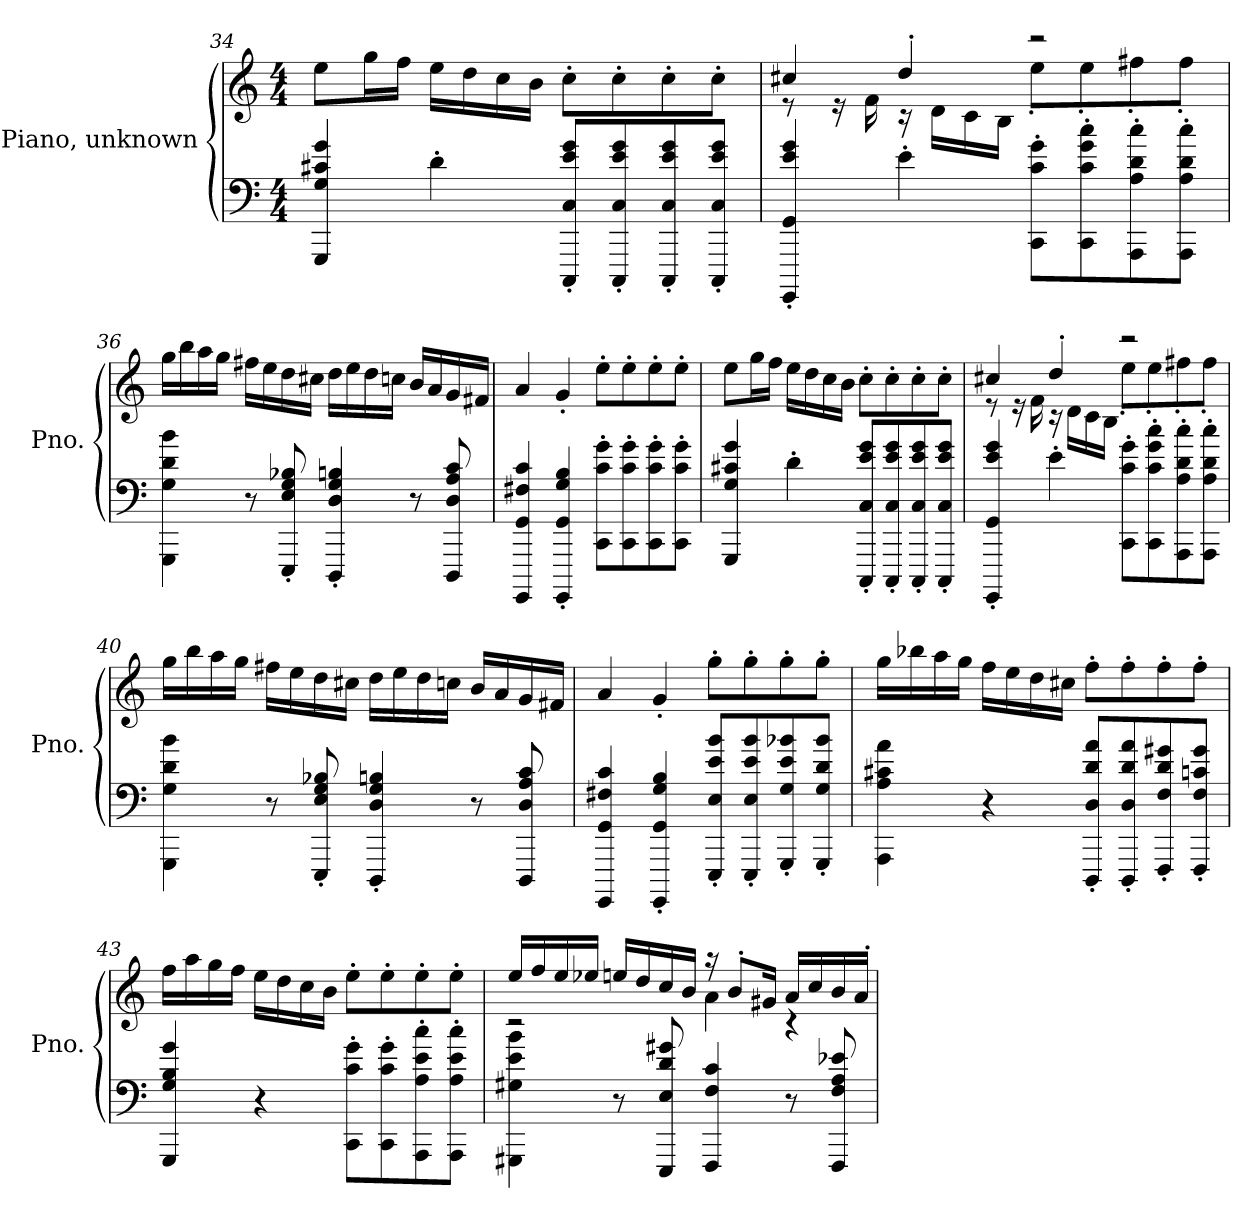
**kern	**kern
*part1	*part1
*staff2	*staff1
*I"Piano, unknown	*
*I'Pno.	*
!!LO:LB:g=z
*clefF4	*clefG2
*k[]	*k[]
*M4/4	*M4/4
=34	=34
4GGG/ 4G/ 4c#X/ 4g/	8ee\L
.	16gg\L
.	16ff\JJ
4d'\	16ee\LL
.	16dd\
.	16cc\
.	16b\JJ
8CCC/' 8C/' 8e/' 8g/'L	8cc'\L
8CCC/' 8C/' 8e/' 8g/'	8cc'\
8CCC/' 8C/' 8e/' 8g/'	8cc'\
8CCC/' 8C/' 8e/' 8g/'J	8cc'\J
=35	=35
*	*^
4GGGG/' 4GG/' 4e/' 4g/'	4cc#X/	8r
.	.	16r
.	.	16f\
4e'\	4dd'/	16r
.	.	16d\LL
.	.	16c\
.	.	16B\JJ
8CC\' 8c\' 8g\'L	2r	8ee'\L
8CC\' 8c\' 8g\' 8cc\'	.	8ee'\
8AAA\' 8A\' 8d\' 8cc\'	.	8ff#X'\
8AAA\' 8A\' 8d\' 8cc\'J	.	8ff#'\J
*	*v	*v
=36	=36
4GGG\ 4G\ 4d\ 4b\	16gg\LL
.	16bb\
.	16aa\
.	16gg\JJ
8r	16ff#X\LL
.	16ee\
8EEE/' 8E/' 8G/' 8B-X/'	16dd\
.	16cc#X\JJ
4DDD/' 4D/' 4G/' 4Bn/'	16dd\LL
.	16ee\
.	16dd\
.	16ccn\JJ
8r	16b/LL
.	16a/
8DDD/ 8D/ 8A/ 8c/	16g/
.	16f#X/JJ
!!LO:PB:g=z
=37	=37
4GGGG/ 4GG/ 4F#X/ 4c/	4a/
4GGGG/' 4GG/' 4G/' 4B/'	4g'/
8CC\' 8c\' 8g\'L	8ee'\L
8CC\' 8c\' 8g\'	8ee'\
8CC\' 8c\' 8g\'	8ee'\
8CC\' 8c\' 8g\'J	8ee'\J
=38	=38
4GGG/ 4G/ 4c#X/ 4g/	8ee\L
.	16gg\L
.	16ff\JJ
4d'\	16ee\LL
.	16dd\
.	16cc\
.	16b\JJ
8CCC/' 8C/' 8e/' 8g/'L	8cc'\L
8CCC/' 8C/' 8e/' 8g/'	8cc'\
8CCC/' 8C/' 8e/' 8g/'	8cc'\
8CCC/' 8C/' 8e/' 8g/'J	8cc'\J
=39	=39
*	*^
4GGGG/' 4GG/' 4e/' 4g/'	4cc#X/	8r
.	.	16r
.	.	16f\
4e'\	4dd'/	16r
.	.	16d\LL
.	.	16c\
.	.	16B\JJ
8CC\' 8c\' 8g\'L	2r	8ee'\L
8CC\' 8c\' 8g\' 8cc\'	.	8ee'\
8AAA\' 8A\' 8d\' 8cc\'	.	8ff#X'\
8AAA\' 8A\' 8d\' 8cc\'J	.	8ff#'\J
*	*v	*v
!!LO:LB:g=z
=40	=40
4GGG\ 4G\ 4d\ 4b\	16gg\LL
.	16bb\
.	16aa\
.	16gg\JJ
8r	16ff#X\LL
.	16ee\
8EEE/' 8E/' 8G/' 8B-X/'	16dd\
.	16cc#X\JJ
4DDD/' 4D/' 4G/' 4Bn/'	16dd\LL
.	16ee\
.	16dd\
.	16ccn\JJ
8r	16b/LL
.	16a/
8DDD/ 8D/ 8A/ 8c/	16g/
.	16f#X/JJ
=41	=41
4GGGG/ 4GG/ 4F#X/ 4c/	4a/
4GGGG/' 4GG/' 4G/' 4B/'	4g'/
8EEE/' 8E/' 8e/' 8b/'L	8gg'\L
8EEE/' 8E/' 8e/' 8b/'	8gg'\
8GGG/' 8G/' 8e/' 8b-X/'	8gg'\
8GGG/' 8G/' 8d/' 8b-/'J	8gg'\J
=42	=42
4AAA\ 4A\ 4c#X\ 4a\	16gg\LL
.	16bb-X\
.	16aa\
.	16gg\JJ
4r	16ff\LL
.	16ee\
.	16dd\
.	16cc#X\JJ
8DDD/' 8D/' 8d/' 8a/'L	8ff'\L
8DDD/' 8D/' 8d/' 8a/'	8ff'\
8FFF/' 8F/' 8d/' 8g#X/'	8ff'\
8FFF/' 8F/' 8cn/' 8g#/'J	8ff'\J
!!LO:LB:g=z
=43	=43
4GGG/ 4G/ 4B/ 4g/	16ff\LL
.	16aa\
.	16gg\
.	16ff\JJ
4r	16ee\LL
.	16dd\
.	16cc\
.	16b\JJ
8CC\' 8c\' 8g\'L	8ee'\L
8CC\' 8c\' 8g\'	8ee'\
8AAA\' 8A\' 8e\' 8cc\'	8ee'\
8AAA\' 8A\' 8e\' 8cc\'J	8ee'\J
=44	=44
*	*^
4GGG#X\ 4G#X\ 4e\ 4b\	16ee/LL	2r
.	16ff/	.
.	16ee/	.
.	16ee-X/JJ	.
8r	16een/LL	.
.	16dd/	.
8EEE/ 8E/ 8d/ 8g#X/	16cc/	.
.	16b/JJ	.
4FFF/ 4F/ 4c/	16r	4a\
.	8b'/L	.
.	16g#X/Jk	.
8r	16a/LL	4r
.	16cc/	.
8FFF/ 8F/ 8A/ 8e-X/	16b/	.
.	16a'/JJ	.
*	*v	*v
=	=
*-	*-
